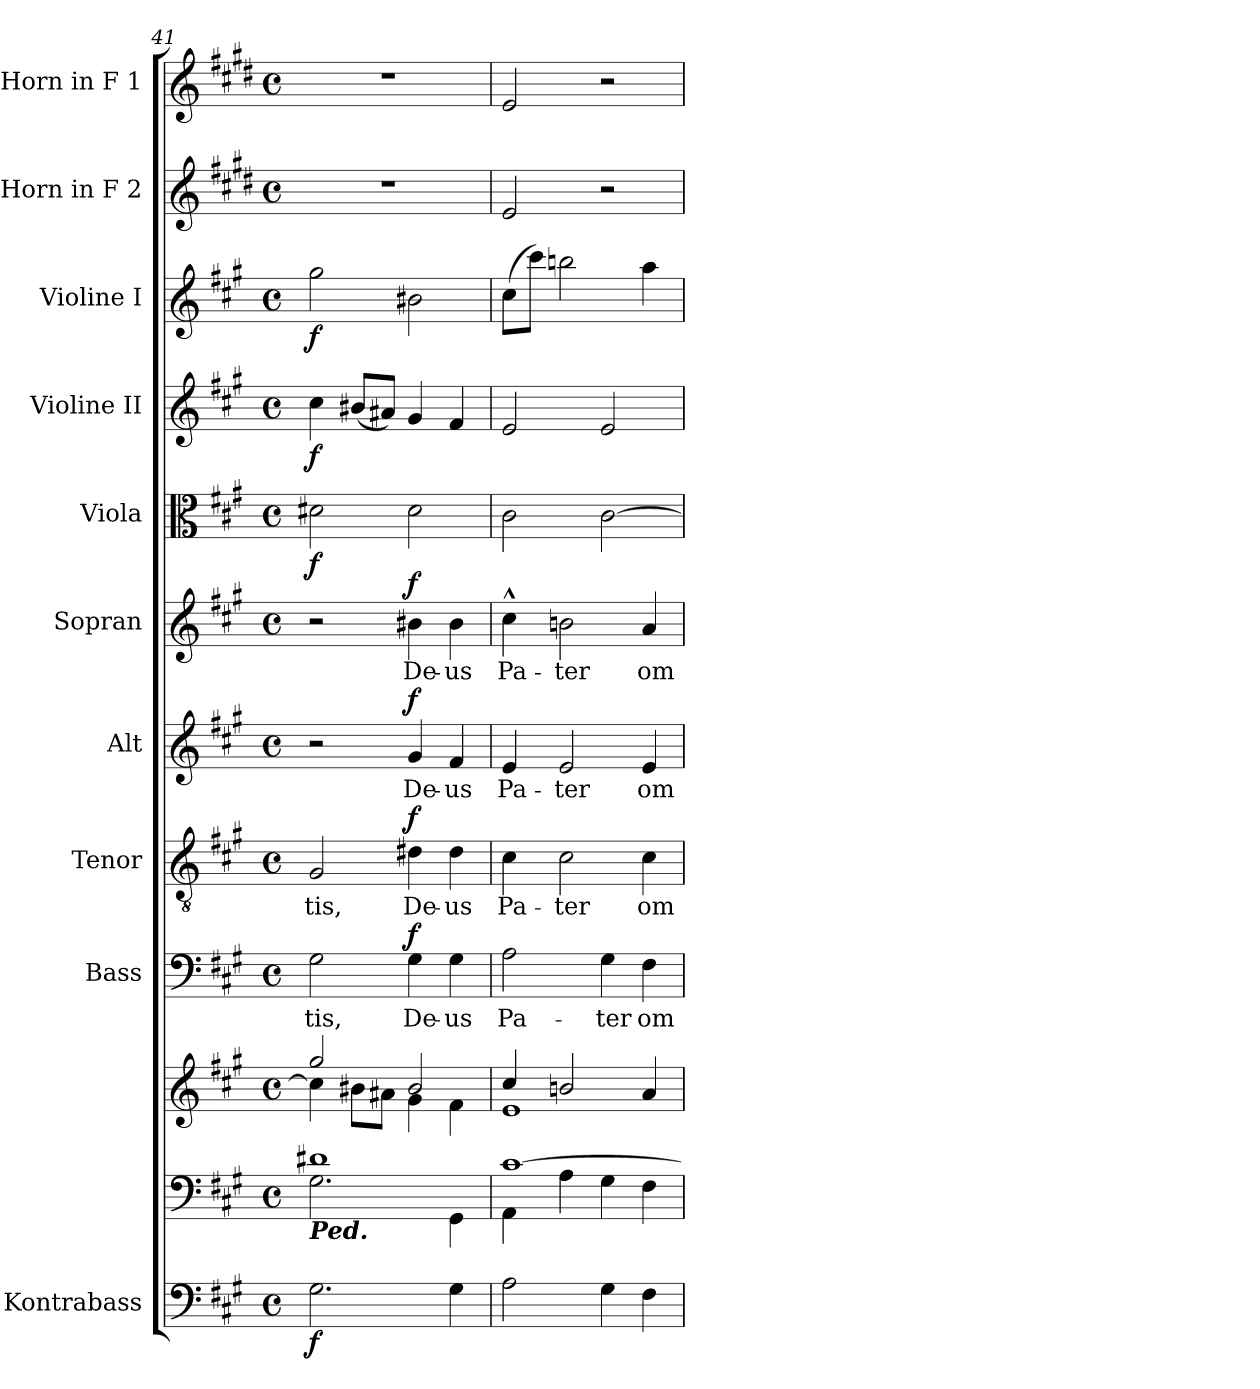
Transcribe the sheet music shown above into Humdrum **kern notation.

**kern	**dynam	**kern	**kern	**kern	**text	**dynam	**kern	**text	**dynam	**kern	**text	**dynam	**kern	**text	**dynam	**kern	**dynam	**kern	**dynam	**kern	**dynam	**kern	**kern
*part11	*part11	*part10	*part10	*part9	*part9	*part9	*part8	*part8	*part8	*part7	*part7	*part7	*part6	*part6	*part6	*part5	*part5	*part4	*part4	*part3	*part3	*part2	*part1
*staff12	*staff12	*staff11	*staff10	*staff9	*staff9	*staff9	*staff8	*staff8	*staff8	*staff7	*staff7	*staff7	*staff6	*staff6	*staff6	*staff5	*staff5	*staff4	*staff4	*staff3	*staff3	*staff2	*staff1
*I"Kontrabass	*	*	*	*I"Bass	*	*	*I"Tenor	*	*	*I"Alt	*	*	*I"Sopran	*	*	*I"Viola	*	*I"Violine II	*	*I"Violine I	*	*I"Horn in F 2	*I"Horn in F 1
*I'Kb.	*	*	*	*I'B.	*	*	*I'T.	*	*	*I'A.	*	*	*I'S.	*	*	*I'Vla.	*	*I'Vl. II	*	*I'Vl. I	*	*	*
*clefF4	*	*clefF4	*clefG2	*clefF4	*	*	*clefGv2	*	*	*clefG2	*	*	*clefG2	*	*	*clefC3	*	*clefG2	*	*clefG2	*	*clefG2	*clefG2
*ITrd7c12	*	*	*	*	*	*	*	*	*	*	*	*	*	*	*	*	*	*	*	*	*	*ITrd4c7	*ITrd4c7
*k[f#c#g#]	*	*k[f#c#g#]	*k[f#c#g#]	*k[f#c#g#]	*	*	*k[f#c#g#]	*	*	*k[f#c#g#]	*	*	*k[f#c#g#]	*	*	*k[f#c#g#]	*	*k[f#c#g#]	*	*k[f#c#g#]	*	*k[f#c#g#]	*k[f#c#g#]
*A:	*	*A:	*A:	*A:	*	*	*A:	*	*	*A:	*	*	*A:	*	*	*A:	*	*A:	*	*A:	*	*A:	*A:
*M4/4	*	*M4/4	*M4/4	*M4/4	*	*	*M4/4	*	*	*M4/4	*	*	*M4/4	*	*	*M4/4	*	*M4/4	*	*M4/4	*	*M4/4	*M4/4
*met(c)	*	*met(c)	*met(c)	*met(c)	*	*	*met(c)	*	*	*met(c)	*	*	*met(c)	*	*	*met(c)	*	*met(c)	*	*met(c)	*	*met(c)	*met(c)
=41	=41	=41	=41	=41	=41	=41	=41	=41	=41	=41	=41	=41	=41	=41	=41	=41	=41	=41	=41	=41	=41	=41	=41
*	*	*^	*^	*	*	*	*	*	*	*	*	*	*	*	*	*	*	*	*	*	*	*	*
!	!	!LO:TX:b:Bi:t=Ped.	!	!	!	!	!	!	!	!	!	!	!	!	!	!	!	!	!	!	!	!	!	!	!
!	!LO:DY:b	!	!	!	!	!	!LO:LY:b	!	!	!LO:LY:b	!	!	!	!	!	!	!	!	!LO:DY:b	!	!LO:DY:b	!	!LO:DY:b	!	!
2.GG#\	f	1d#X	2.G#\	2gg#/	4cc#\]	2G#\	-tis,	.	2G#/	-tis,	.	2r	.	.	2r	.	.	2d#X\	f	4cc#\	f	2gg#\	f	1r	1r
.	.	.	.	.	8b#X\L	.	.	.	.	.	.	.	.	.	.	.	.	.	.	(<8b#X/L	.	.	.	.	.
.	.	.	.	.	8a#X\J	.	.	.	.	.	.	.	.	.	.	.	.	.	.	8a#X/J)	.	.	.	.	.
!	!	!	!	!	!	!	!LO:LY:b	!LO:DY:a	!	!LO:LY:b	!LO:DY:a	!	!LO:LY:b	!LO:DY:a	!	!LO:LY:b	!LO:DY:a	!	!	!	!	!	!	!	!
.	.	.	.	2b#/	4g#\	4G#\	De-	f	4d#X\	De-	f	4g#/	De-	f	4b#X\	De-	f	2d#\	.	4g#/	.	2b#X\	.	.	.
!	!	!	!	!	!	!	!LO:LY:b	!	!	!LO:LY:b	!	!	!LO:LY:b	!	!	!LO:LY:b	!	!	!	!	!	!	!	!	!
4GG#\	.	.	4GG#\	.	4f#\	4G#\	-us	.	4d#\	-us	.	4f#/	-us	.	4b#\	-us	.	.	.	4f#/	.	.	.	.	.
!!LO:PB:g=z
=42	=42	=42	=42	=42	=42	=42	=42	=42	=42	=42	=42	=42	=42	=42	=42	=42	=42	=42	=42	=42	=42	=42	=42	=42	=42
!	!	!	!	!	!	!	!LO:LY:b	!	!	!LO:LY:b	!	!	!LO:LY:b	!	!	!LO:LY:b	!	!	!	!	!	!	!	!	!
2AA\	.	[>1c#	4AA\	4cc#/	1e	2A\	Pa-	.	4c#\	Pa-	.	4e/	Pa-	.	4cc#^^>\	Pa-	.	2c#\	.	2e/	.	(>8cc#\L	.	2A/	2A/
.	.	.	.	.	.	.	.	.	.	.	.	.	.	.	.	.	.	.	.	.	.	8ccc#\J)	.	.	.
!	!	!	!	!	!	!	!	!	!	!LO:LY:b	!	!	!LO:LY:b	!	!	!LO:LY:b	!	!	!	!	!	!	!	!	!
.	.	.	4A\	2bn/	.	.	.	.	2c#\	-ter	.	2e/	-ter	.	2bn\	-ter	.	.	.	.	.	2bbn\	.	.	.
!	!	!	!	!	!	!	!LO:LY:b	!	!	!	!	!	!	!	!	!	!	!	!	!	!	!	!	!	!
4GG#\	.	.	4G#\	.	.	4G#\	-ter	.	.	.	.	.	.	.	.	.	.	[2c#\	.	2e/	.	.	.	2r	2r
!	!	!	!	!	!	!	!LO:LY:b	!	!	!LO:LY:b	!	!	!LO:LY:b	!	!	!LO:LY:b	!	!	!	!	!	!	!	!	!
4FF#\	.	.	4F#\	4a/	.	4F#\	om-	.	4c#\	om-	.	4e/	om-	.	4a/	om-	.	.	.	.	.	4aa\	.	.	.
*	*	*v	*v	*	*	*	*	*	*	*	*	*	*	*	*	*	*	*	*	*	*	*	*	*	*
*	*	*	*v	*v	*	*	*	*	*	*	*	*	*	*	*	*	*	*	*	*	*	*	*	*
=	=	=	=	=	=	=	=	=	=	=	=	=	=	=	=	=	=	=	=	=	=	=	=
*-	*-	*-	*-	*-	*-	*-	*-	*-	*-	*-	*-	*-	*-	*-	*-	*-	*-	*-	*-	*-	*-	*-	*-
